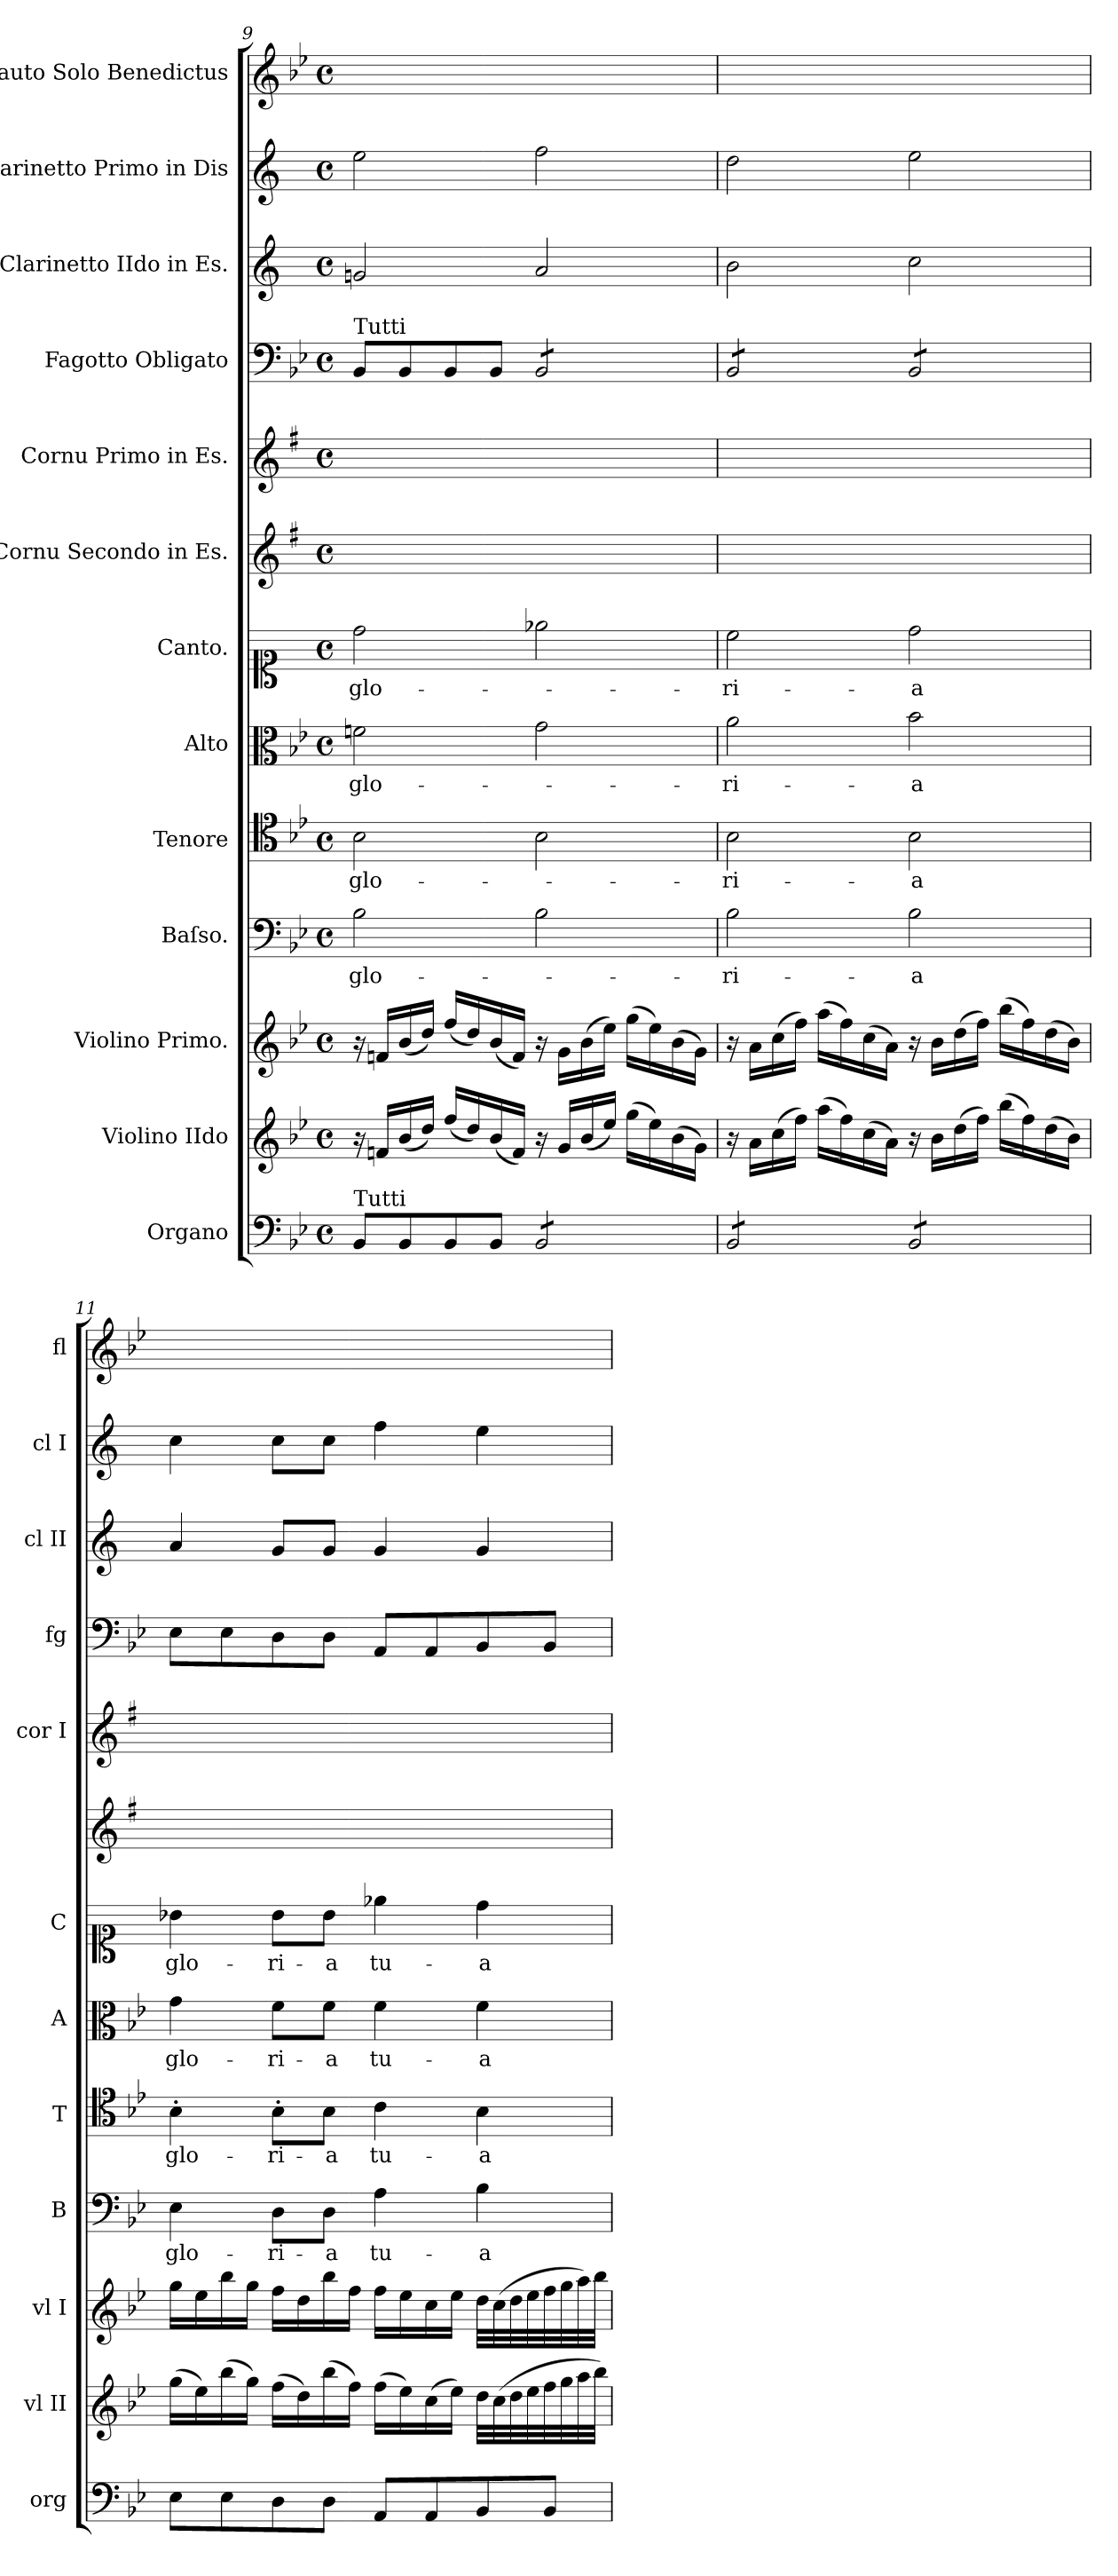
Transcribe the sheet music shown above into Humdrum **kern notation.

**kern	**kern	**dynam	**kern	**dynam	**kern	**text	**kern	**text	**kern	**text	**kern	**text	**kern	**kern	**kern	**kern	**kern	**kern
*part13	*part12	*part12	*part11	*part11	*part10	*part10	*part9	*part9	*part8	*part8	*part7	*part7	*part6	*part5	*part4	*part3	*part2	*part1
*staff13	*staff12	*staff12	*staff11	*staff11	*staff10	*staff10	*staff9	*staff9	*staff8	*staff8	*staff7	*staff7	*staff6	*staff5	*staff4	*staff3	*staff2	*staff1
*I"Organo	*I"Violino IIdo	*	*I"Violino Primo.	*	*I"Baſso.	*	*I"Tenore	*	*I"Alto	*	*I"Canto.	*	*I"Cornu Secondo in Es.	*I"Cornu Primo in Es.	*I"Fagotto Obligato	*I"Clarinetto IIdo in Es.	*I"Clarinetto Primo in Dis	*I"Flauto Solo Benedictus
*I'org	*I'vl II	*	*I'vl I	*	*I'B	*	*I'T	*	*I'A	*	*I'C	*	*	*I'cor I	*I'fg	*I'cl II	*I'cl I	*I'fl
*clefF4	*clefG2	*	*clefG2	*	*clefF4	*	*clefC4	*	*clefC3	*	*clefC1	*	*clefG2	*clefG2	*clefF4	*clefG2	*clefG2	*clefG2
*	*	*	*	*	*	*	*	*	*	*	*	*	*ITrd5c9	*ITrd5c9	*	*ITrd1c2	*ITrd1c2	*
*k[b-e-]	*k[b-e-]	*	*k[b-e-]	*	*k[b-e-]	*	*k[b-e-]	*	*k[b-e-]	*	*	*	*k[b-e-]	*k[b-e-]	*k[b-e-]	*k[b-e-]	*k[b-e-]	*k[b-e-]
*M4/4	*M4/4	*	*M4/4	*	*M4/4	*	*M4/4	*	*M4/4	*	*M4/4	*	*M4/4	*M4/4	*M4/4	*M4/4	*M4/4	*M4/4
*met(c)	*met(c)	*	*met(c)	*	*met(c)	*	*met(c)	*	*met(c)	*	*met(c)	*	*met(c)	*met(c)	*met(c)	*met(c)	*met(c)	*met(c)
=9	=9	=9	=9	=9	=9	=9	=9	=9	=9	=9	=9	=9	=9	=9	=9	=9	=9	=9
!	!	!	!	!	!	!	!	!	!	!	!	!	!	!	!LO:TX:a:t=Tutti	!	!	!
!LO:TX:a:t=Tutti	!	!	!	!	!	!	!	!	!	!	!	!	!	!	!	!	!	!
!	!	!	!	!LO:DY:rj	!	!	!	!	!	!	!	!	!	!	!	!	!	!
8BB-/L	16r	forte	16r	forte	2B-\	glo-	2B-\	glo-	2fn\	glo-	2dd\	glo-	1ryy	1ryy	8BB-/L	2fn/	2dd\	1ryy
.	16fn/LL	.	16fn/LL	.	.	.	.	.	.	.	.	.	.	.	.	.	.	.
8BB-/	(16b-/	.	(16b-/	.	.	.	.	.	.	.	.	.	.	.	8BB-/	.	.	.
.	16dd/JJ)	.	16dd/JJ)	.	.	.	.	.	.	.	.	.	.	.	.	.	.	.
8BB-/	(16ff/LL	.	(16ff/LL	.	.	.	.	.	.	.	.	.	.	.	8BB-/	.	.	.
.	16dd/)	.	16dd/)	.	.	.	.	.	.	.	.	.	.	.	.	.	.	.
8BB-/J	(16b-/	.	(16b-/	.	.	.	.	.	.	.	.	.	.	.	8BB-/J	.	.	.
.	16f/JJ)	.	16f/JJ)	.	.	.	.	.	.	.	.	.	.	.	.	.	.	.
*tremolo	*	*	*	*	*	*	*	*	*	*	*	*	*	*	*	*	*	*
*	*	*	*	*	*	*	*	*	*	*	*	*	*	*	*tremolo	*	*	*
8BB-/L	16r	.	16r	.	2B-\	.	2B-\	.	2g\	.	2ee-\	.	.	.	8BB-/L	2g/	2ee-\	.
.	16g/LL	.	16g\LL	.	.	.	.	.	.	.	.	.	.	.	.	.	.	.
8BB-/	(16b-/	.	(16b-\	.	.	.	.	.	.	.	.	.	.	.	8BB-/	.	.	.
.	16ee-/JJ)	.	16ee-\JJ)	.	.	.	.	.	.	.	.	.	.	.	.	.	.	.
8BB-/	(16gg\LL	.	(16gg\LL	.	.	.	.	.	.	.	.	.	.	.	8BB-/	.	.	.
.	16ee-\)	.	16ee-\)	.	.	.	.	.	.	.	.	.	.	.	.	.	.	.
8BB-/J	(16b-\	.	(16b-\	.	.	.	.	.	.	.	.	.	.	.	8BB-/J	.	.	.
.	16g\JJ)	.	16g\JJ)	.	.	.	.	.	.	.	.	.	.	.	.	.	.	.
=10	=10	=10	=10	=10	=10	=10	=10	=10	=10	=10	=10	=10	=10	=10	=10	=10	=10	=10
8BB-/L	16r	.	16r	.	2B-\	-ri-	2B-\	-ri-	2a\	-ri-	2cc\	-ri-	1ryy	1ryy	8BB-/L	2a\	2cc\	1ryy
.	16a\LL	.	16a\LL	.	.	.	.	.	.	.	.	.	.	.	.	.	.	.
8BB-/	(16cc\	.	(16cc\	.	.	.	.	.	.	.	.	.	.	.	8BB-/	.	.	.
.	16ff\JJ)	.	16ff\JJ)	.	.	.	.	.	.	.	.	.	.	.	.	.	.	.
8BB-/	(16aa\LL	.	(16aa\LL	.	.	.	.	.	.	.	.	.	.	.	8BB-/	.	.	.
.	16ff\)	.	16ff\)	.	.	.	.	.	.	.	.	.	.	.	.	.	.	.
8BB-/J	(16cc\	.	(16cc\	.	.	.	.	.	.	.	.	.	.	.	8BB-/J	.	.	.
.	16a\JJ)	.	16a\JJ)	.	.	.	.	.	.	.	.	.	.	.	.	.	.	.
8BB-/L	16r	.	16r	.	2B-\	-a	2B-\	-a	2b-\	-a	2dd\	-a	.	.	8BB-/L	2b-\	2dd\	.
.	16b-\LL	.	16b-\LL	.	.	.	.	.	.	.	.	.	.	.	.	.	.	.
8BB-/	(16dd\	.	(16dd\	.	.	.	.	.	.	.	.	.	.	.	8BB-/	.	.	.
.	16ff\JJ)	.	16ff\JJ)	.	.	.	.	.	.	.	.	.	.	.	.	.	.	.
8BB-/	(16bb-\LL	.	(16bb-\LL	.	.	.	.	.	.	.	.	.	.	.	8BB-/	.	.	.
.	16ff\)	.	16ff\)	.	.	.	.	.	.	.	.	.	.	.	.	.	.	.
8BB-/J	(16dd\	.	(16dd\	.	.	.	.	.	.	.	.	.	.	.	8BB-/J	.	.	.
*	*	*	*	*	*	*	*	*	*	*	*	*	*	*	*Xtremolo	*	*	*
*Xtremolo	*	*	*	*	*	*	*	*	*	*	*	*	*	*	*	*	*	*
.	16b-\JJ)	.	16b-\JJ)	.	.	.	.	.	.	.	.	.	.	.	.	.	.	.
=11	=11	=11	=11	=11	=11	=11	=11	=11	=11	=11	=11	=11	=11	=11	=11	=11	=11	=11
8E-\L	(16gg\LL	.	16gg\LL	.	4E-\	glo-	4B-'\	glo-	4g\	glo-	4b-\	glo-	1ryy	1ryy	8E-\L	4g/	4b-\	1ryy
.	16ee-\)	.	16ee-\	.	.	.	.	.	.	.	.	.	.	.	.	.	.	.
8E-\	(16bb-\	.	16bb-\	.	.	.	.	.	.	.	.	.	.	.	8E-\	.	.	.
.	16gg\JJ)	.	16gg\JJ	.	.	.	.	.	.	.	.	.	.	.	.	.	.	.
8D\	(16ff\LL	.	16ff\LL	.	8D\L	-ri-	8B-'\L	-ri-	8f\L	-ri-	8b-\L	-ri-	.	.	8D\	8f/L	8b-\L	.
.	16dd\)	.	16dd\	.	.	.	.	.	.	.	.	.	.	.	.	.	.	.
8D\J	(16bb-\	.	16bb-\	.	8D\J	-a	8B-\J	-a	8f\J	-a	8b-\J	-a	.	.	8D\J	8f/J	8b-\J	.
.	16ff\JJ)	.	16ff\JJ	.	.	.	.	.	.	.	.	.	.	.	.	.	.	.
8AA/L	(16ff\LL	.	16ff\LL	.	4A\	tu-	4c\	tu-	4f\	tu-	4ee-\	tu-	.	.	8AA/L	4f/	4ee-\	.
.	16ee-\)	.	16ee-\	.	.	.	.	.	.	.	.	.	.	.	.	.	.	.
8AA/	(16cc\	.	16cc\	.	.	.	.	.	.	.	.	.	.	.	8AA/	.	.	.
.	16ee-\JJ)	.	16ee-\JJ	.	.	.	.	.	.	.	.	.	.	.	.	.	.	.
8BB-/	32dd\LLL	.	32dd\LLL	.	4B-\	-a	4B-\	-a	4f\	-a	4dd\	-a	.	.	8BB-/	4f/	4dd\	.
.	(32cc\	.	(32cc\	.	.	.	.	.	.	.	.	.	.	.	.	.	.	.
.	32dd\	.	32dd\	.	.	.	.	.	.	.	.	.	.	.	.	.	.	.
.	32ee-\	.	32ee-\	.	.	.	.	.	.	.	.	.	.	.	.	.	.	.
8BB-/J	32ff\	.	32ff\	.	.	.	.	.	.	.	.	.	.	.	8BB-/J	.	.	.
.	32gg\	.	32gg\	.	.	.	.	.	.	.	.	.	.	.	.	.	.	.
.	32aa\	.	32aa\)	.	.	.	.	.	.	.	.	.	.	.	.	.	.	.
.	32bb-\JJJ)	.	32bb-\JJJ	.	.	.	.	.	.	.	.	.	.	.	.	.	.	.
=	=	=	=	=	=	=	=	=	=	=	=	=	=	=	=	=	=	=
*-	*-	*-	*-	*-	*-	*-	*-	*-	*-	*-	*-	*-	*-	*-	*-	*-	*-	*-
